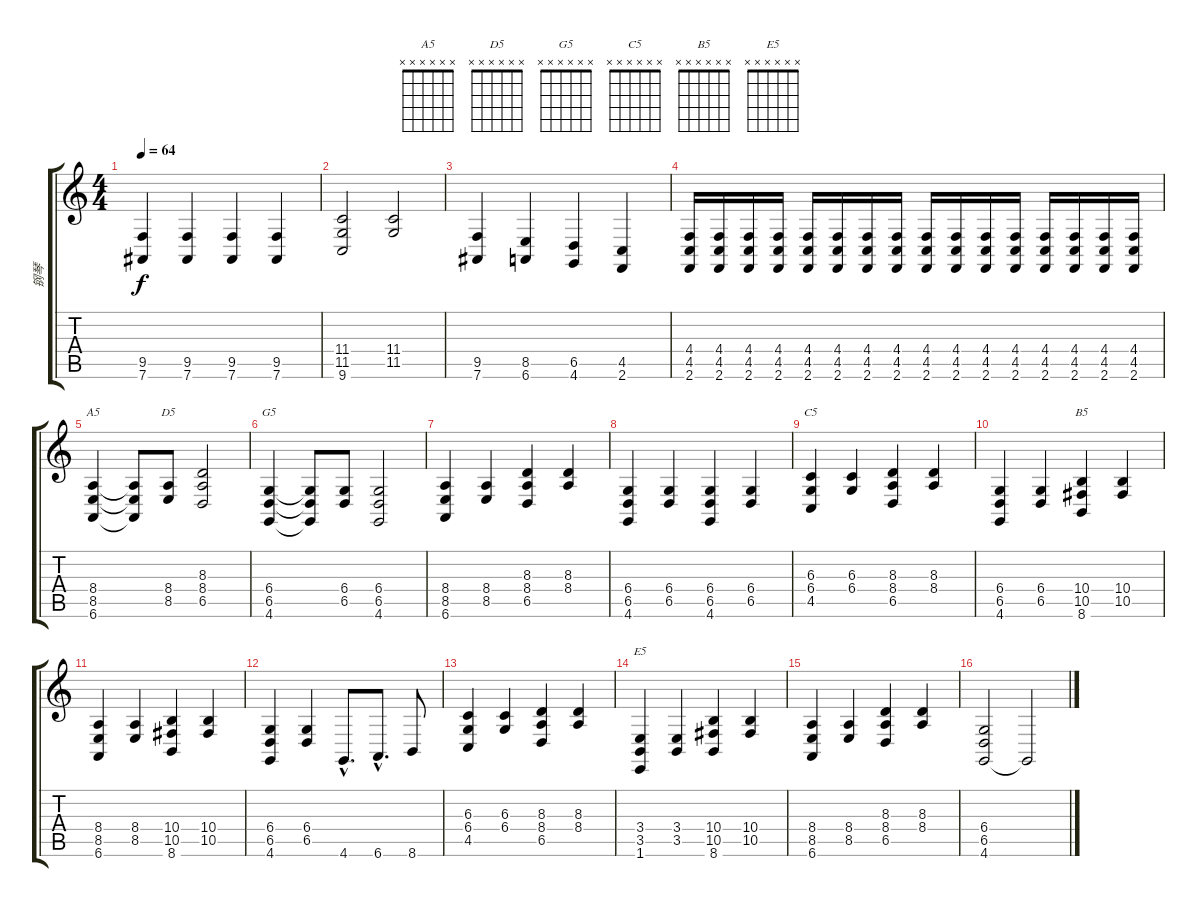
\track ("钢琴" "钢琴") {instrument brightacousticpiano}
\staff {score tabs}
\tuning (Eb4 Bb3 Gb3 Db3 Ab2 Eb2) {hide}
\chord ("A5" x x x x x x)
\chord ("D5" x x x x x x)
\chord ("G5" x x x x x x)
\chord ("C5" x x x x x x)
\chord ("B5" x x x x x x)
\chord ("E5" x x x x x x)
\ts (4 4)
\tempo 64
\clef g2
\ks c
(9.5 7.6).4{dy f} (9.5 7.6).4 (9.5 7.6).4 (9.5 7.6).4 |
(11.4 11.5 9.6).2 (11.4 11.5).2 |
(9.5 7.6).4 (8.5 6.6).4 (6.5 4.6).4 (4.5 2.6).4 |
(4.4 4.5 2.6).16{volume 5} (4.4 4.5 2.6).16{volume 6} (4.4 4.5 2.6).16{volume 7} (4.4 4.5 2.6).16{volume 7} (4.4 4.5 2.6).16{volume 8} (4.4 4.5 2.6).16{volume 8} (4.4 4.5 2.6).16{volume 9} (4.4 4.5 2.6).16{volume 12} (4.4 4.5 2.6).16{volume 10} (4.4 4.5 2.6).16{volume 12} (4.4 4.5 2.6).16{volume 13} (4.4 4.5 2.6).16{volume 13} (4.4 4.5 2.6).16{volume 14} (4.4 4.5 2.6).16{volume 14} (4.4 4.5 2.6).16{volume 14} (4.4 4.5 2.6).16{volume 15} |
(8.4 8.5 6.6).4{ch "A5"} (8.4{t} 8.5{t} 6.6{t}).8 (8.4 8.5).8{ch "D5"} (8.3 8.4 6.5).2 |
(6.4 6.5 4.6).4{ch "G5"} (6.4{t} 6.5{t} 4.6{t}).8 (6.4 6.5).8 (6.4 6.5 4.6).2 |
(8.4 8.5 6.6).4 (8.4 8.5).4 (8.3 8.4 6.5).4 (8.3 8.4).4 |
(6.4 6.5 4.6).4 (6.4 6.5).4 (6.4 6.5 4.6).4 (6.4 6.5).4 |
(6.3 6.4 4.5).4{ch "C5"} (6.3 6.4).4 (8.3 8.4 6.5).4 (8.3 8.4).4 |
(6.4 6.5 4.6).4 (6.4 6.5).4 (10.4 10.5 8.6).4{ch "B5"} (10.4 10.5).4 |
(8.4 8.5 6.6).4 (8.4 8.5).4 (10.4 10.5 8.6).4 (10.4 10.5).4 |
(6.4 6.5 4.6).4 (6.4 6.5).4 4.6{hac}.8{d} 6.6{hac}.8{d} 8.6.8 |
(6.3 6.4 4.5).4 (6.3 6.4).4 (8.3 8.4 6.5).4 (8.3 8.4).4 |
(3.4 3.5 1.6).4{ch "E5"} (3.4 3.5).4 (10.4 10.5 8.6).4 (10.4 10.5).4 |
(8.4 8.5 6.6).4 (8.4 8.5).4 (8.3 8.4 6.5).4 (8.3 8.4).4 |
(6.4 6.5 4.6).2 4.6{t}.2
